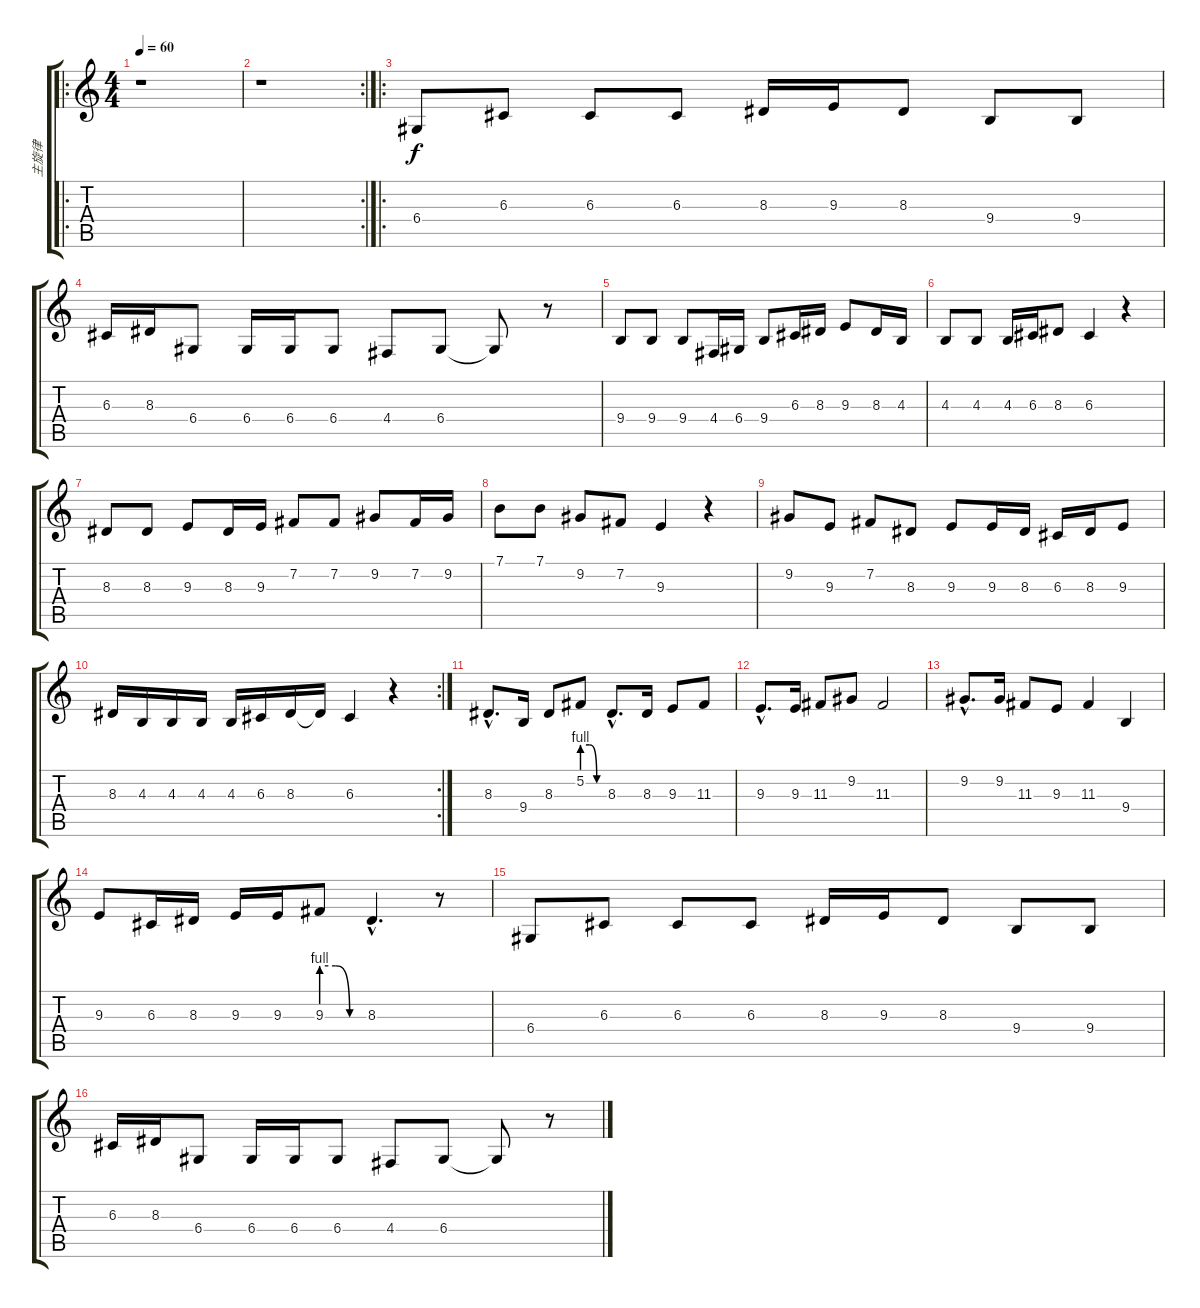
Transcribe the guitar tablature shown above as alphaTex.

\track ("主旋律" "主旋律") {instrument violin}
\staff {score tabs}
\tuning (E4 B3 G3 D3 A2 E2) {hide}
\ro
\ts (4 4)
\tempo 60
\clef g2
\ks c
r.1{dy f instrument violin} |
\rc 2
r.1 |
\ro
6.4.8 6.3.8 6.3.8 6.3.8 8.3.16 9.3.16 8.3.8 9.4.8 9.4.8 |
6.3.16 8.3.16 6.4.8 6.4.16 6.4.16 6.4.8 4.4.8 6.4.8 6.4{t}.8 r.8 |
9.4.8 9.4.8 9.4.8 4.4.16 6.4.16 9.4.8 6.3.16 8.3.16 9.3.8 8.3.16 4.3.16 |
4.3.8 4.3.8 4.3.16 6.3.16 8.3.8 6.3.4 r.4 |
8.3.8 8.3.8 9.3.8 8.3.16 9.3.16 7.2.8 7.2.8 9.2.8 7.2.16 9.2.16 |
7.1.8 7.1.8 9.2.8 7.2.8 9.3.4 r.4 |
9.2.8 9.3.8 7.2.8 8.3.8 9.3.8 9.3.16 8.3.16 6.3.16 8.3.16 9.3.8 |
\rc 2
8.3.16 4.3.16 4.3.16 4.3.16 4.3.16 6.3.16 8.3.16 8.3{t}.16 6.3.4 r.4 |
8.3{hac}.8{d} 9.4.16 8.3.8 5.2{be (custom 0 4 20 4 40 0 60 0)}.8 8.3{hac}.8{d} 8.3.16 9.3.8 11.3.8 |
9.3{hac}.8{d} 9.3.16 11.3.8 9.2.8 11.3.2 |
9.2{hac}.8{d} 9.2.16 11.3.8 9.3.8 11.3.4 9.4.4 |
9.3.8 6.3.16 8.3.16 9.3.16 9.3.16 9.3{be (custom 0 4 20 4 40 0 60 0)}.8 8.3{hac}.4{d} r.8 |
6.4.8 6.3.8 6.3.8 6.3.8 8.3.16 9.3.16 8.3.8 9.4.8 9.4.8 |
6.3.16 8.3.16 6.4.8 6.4.16 6.4.16 6.4.8 4.4.8 6.4.8 6.4{t}.8 r.8
